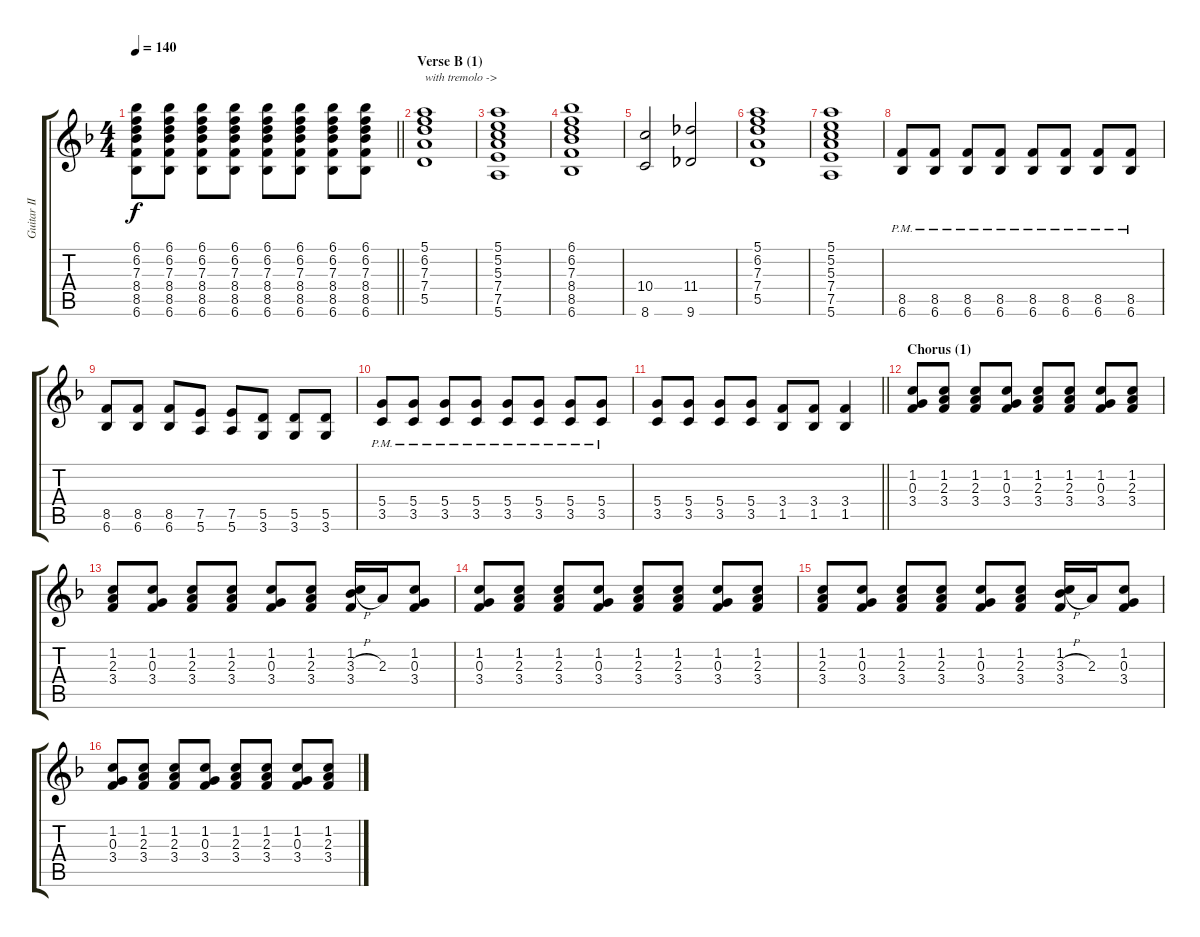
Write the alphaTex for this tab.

\track ("Guitar II (Aiji)" "Guitar II ") {instrument distortionguitar}
\staff {score tabs}
\tuning (E4 B3 G3 D3 A2 E2) {hide}
\ts (4 4)
\tempo 140
\clef g2
\barLineRight lightlight
\ks f
(6.1 6.2 7.3 8.4 8.5 6.6).8{dy f} (6.1 6.2 7.3 8.4 8.5 6.6).8 (6.1 6.2 7.3 8.4 8.5 6.6).8 (6.1 6.2 7.3 8.4 8.5 6.6).8 (6.1 6.2 7.3 8.4 8.5 6.6).8 (6.1 6.2 7.3 8.4 8.5 6.6).8 (6.1 6.2 7.3 8.4 8.5 6.6).8 (6.1 6.2 7.3 8.4 8.5 6.6).8 |
\section ("" "Verse B (1)")
(5.1 6.2 7.3 7.4 5.5).1{txt "with tremolo ->"} |
(5.1 5.2 5.3 7.4 7.5 5.6).1 |
(6.1 6.2 7.3 8.4 8.5 6.6).1 |
(10.4 8.6).2 (11.4 9.6).2 |
(5.1 6.2 7.3 7.4 5.5).1 |
(5.1 5.2 5.3 7.4 7.5 5.6).1 |
(8.5{pm} 6.6{pm}).8 (8.5{pm} 6.6{pm}).8 (8.5{pm} 6.6{pm}).8 (8.5{pm} 6.6{pm}).8 (8.5{pm} 6.6{pm}).8 (8.5{pm} 6.6{pm}).8 (8.5{pm} 6.6{pm}).8 (8.5{pm} 6.6{pm}).8 |
(8.5 6.6).8 (8.5 6.6).8 (8.5 6.6).8 (7.5 5.6).8 (7.5 5.6).8 (5.5 3.6).8 (5.5 3.6).8 (5.5 3.6).8 |
(5.4{pm} 3.5{pm}).8 (5.4{pm} 3.5{pm}).8 (5.4{pm} 3.5{pm}).8 (5.4{pm} 3.5{pm}).8 (5.4{pm} 3.5{pm}).8 (5.4{pm} 3.5{pm}).8 (5.4{pm} 3.5{pm}).8 (5.4{pm} 3.5{pm}).8 |
\barLineRight lightlight
(5.4 3.5).8 (5.4 3.5).8 (5.4 3.5).8 (5.4 3.5).8 (3.4 1.5).8 (3.4 1.5).8 (3.4 1.5).4 |
\section ("" "Chorus (1)")
(1.2 0.3 3.4).8 (1.2 2.3 3.4).8 (1.2 2.3 3.4).8 (1.2 0.3 3.4).8 (1.2 2.3 3.4).8 (1.2 2.3 3.4).8 (1.2 0.3 3.4).8 (1.2 2.3 3.4).8 |
(1.2 2.3 3.4).8 (1.2 0.3 3.4).8 (1.2 2.3 3.4).8 (1.2 2.3 3.4).8 (1.2 0.3 3.4).8 (1.2 2.3 3.4).8 (1.2 3.3{h} 3.4).16 2.3.16 (1.2 0.3 3.4).8 |
(1.2 0.3 3.4).8 (1.2 2.3 3.4).8 (1.2 2.3 3.4).8 (1.2 0.3 3.4).8 (1.2 2.3 3.4).8 (1.2 2.3 3.4).8 (1.2 0.3 3.4).8 (1.2 2.3 3.4).8 |
(1.2 2.3 3.4).8 (1.2 0.3 3.4).8 (1.2 2.3 3.4).8 (1.2 2.3 3.4).8 (1.2 0.3 3.4).8 (1.2 2.3 3.4).8 (1.2 3.3{h} 3.4).16 2.3.16 (1.2 0.3 3.4).8 |
(1.2 0.3 3.4).8 (1.2 2.3 3.4).8 (1.2 2.3 3.4).8 (1.2 0.3 3.4).8 (1.2 2.3 3.4).8 (1.2 2.3 3.4).8 (1.2 0.3 3.4).8 (1.2 2.3 3.4).8
